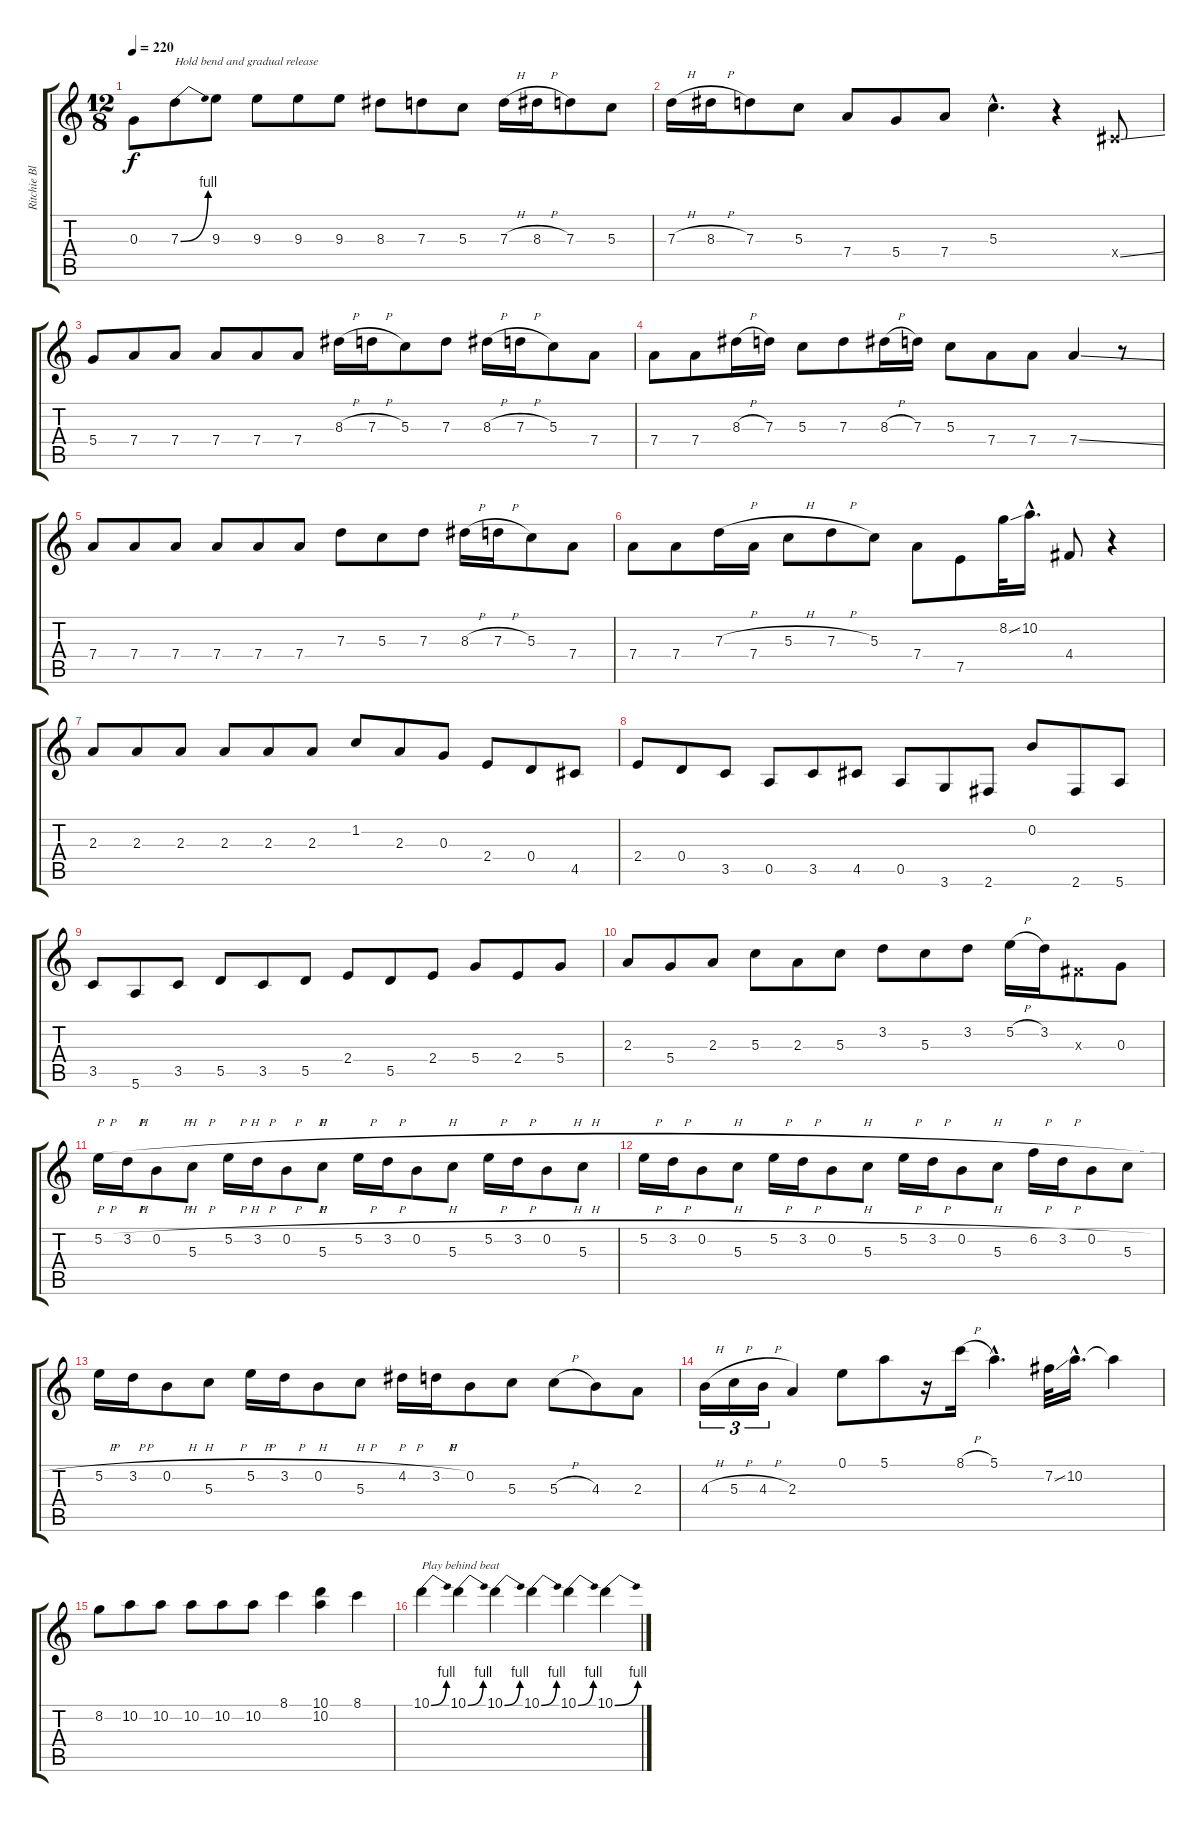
\track ("Ritchie Blackmore" "Ritchie Bl") {instrument overdrivenguitar}
\staff {score tabs}
\tuning (E4 B3 G3 D3 A2 E2) {hide}
\ts (12 8)
\tempo 220
\clef g2
\ks c
0.3.8{dy f} 7.3{be (bend 0 0 60 4)}.8{txt "Hold bend and gradual release"} 9.3.8 9.3.8 9.3.8 9.3.8 8.3.8 7.3.8 5.3.8 7.3{h}.16 8.3{h}.16 7.3.8 5.3.8 |
7.3{h}.16 8.3{h}.16 7.3.8 5.3.8 7.4.8 5.4.8 7.4.8 5.3{hac}.4{d} r.4 -1.4{ss x}.8 |
5.4.8 7.4.8 7.4.8 7.4.8 7.4.8 7.4.8 8.3{h}.16 7.3{h}.16 5.3.8 7.3.8 8.3{h}.16 7.3{h}.16 5.3.8 7.4.8 |
7.4.8 7.4.8 8.3{h}.16 7.3.16 5.3.8 7.3.8 8.3{h}.16 7.3.16 5.3.8 7.4.8 7.4.8 7.4{ss}.4 r.8 |
7.4.8 7.4.8 7.4.8 7.4.8 7.4.8 7.4.8 7.3.8 5.3.8 7.3.8 8.3{h}.16 7.3{h}.16 5.3.8 7.4.8 |
7.4.8 7.4.8 7.3{h}.16 7.4.16 5.3{h}.8 7.3{h}.8 5.3.8 7.4.8 7.5.8 8.2{ss}.32 10.2{hac}.16{d} 4.4.8 r.4 |
2.3.8 2.3.8 2.3.8 2.3.8 2.3.8 2.3.8 1.2.8 2.3.8 0.3.8 2.4.8 0.4.8 4.5.8 |
2.4.8 0.4.8 3.5.8 0.5.8 3.5.8 4.5.8 0.5.8 3.6.8 2.6.8 0.2.8 2.6.8 5.6.8 |
3.5.8 5.6.8 3.5.8 5.5.8 3.5.8 5.5.8 2.4.8 5.5.8 2.4.8 5.4.8 2.4.8 5.4.8 |
2.3.8 5.4.8 2.3.8 5.3.8 2.3.8 5.3.8 3.2.8 5.3.8 3.2.8 5.2{h}.16 3.2.16 -1.3{x}.8 0.3.8 |
5.2{h}.16 3.2{h}.16 0.2{h}.8 5.3.8 5.2{h}.16 3.2{h}.16 0.2{h}.8 5.3.8 5.2{h}.16 3.2{h}.16 0.2{h}.8 5.3.8 5.2{h}.16 3.2{h}.16 0.2{h}.8 5.3.8 |
5.2{h}.16 3.2{h}.16 0.2{h}.8 5.3.8 5.2{h}.16 3.2{h}.16 0.2{h}.8 5.3.8 5.2{h}.16 3.2{h}.16 0.2{h}.8 5.3.8 6.2{h}.16 3.2{h}.16 0.2{h}.8 5.3.8 |
5.2{h}.16 3.2{h}.16 0.2{h}.8 5.3.8 5.2{h}.16 3.2{h}.16 0.2{h}.8 5.3.8 4.2{h}.16 3.2{h}.16 0.2.8 5.3.8 5.3{h}.8 4.3.8 2.3.8 |
4.3{h}.16{tu (3 2)} 5.3{h}.16{tu (3 2)} 4.3{h}.16{tu (3 2)} 2.3.4 0.1.8 5.1.8 r.16 8.1{h}.16 5.1{hac}.4{d} 7.2{ss}.32 10.2{hac}.16{d} 10.2{t}.4 |
8.2.8 10.2.8 10.2.8 10.2.8 10.2.8 10.2.8 8.1.4 (10.1 10.2).4 8.1.4 |
10.1{be (bend 0 0 60 4)}.4{txt "Play behind beat"} 10.1{be (bend 0 0 60 4)}.4 10.1{be (bend 0 0 60 4)}.4 10.1{be (bend 0 0 60 4)}.4 10.1{be (bend 0 0 60 4)}.4 10.1{be (bend 0 0 60 4)}.4
